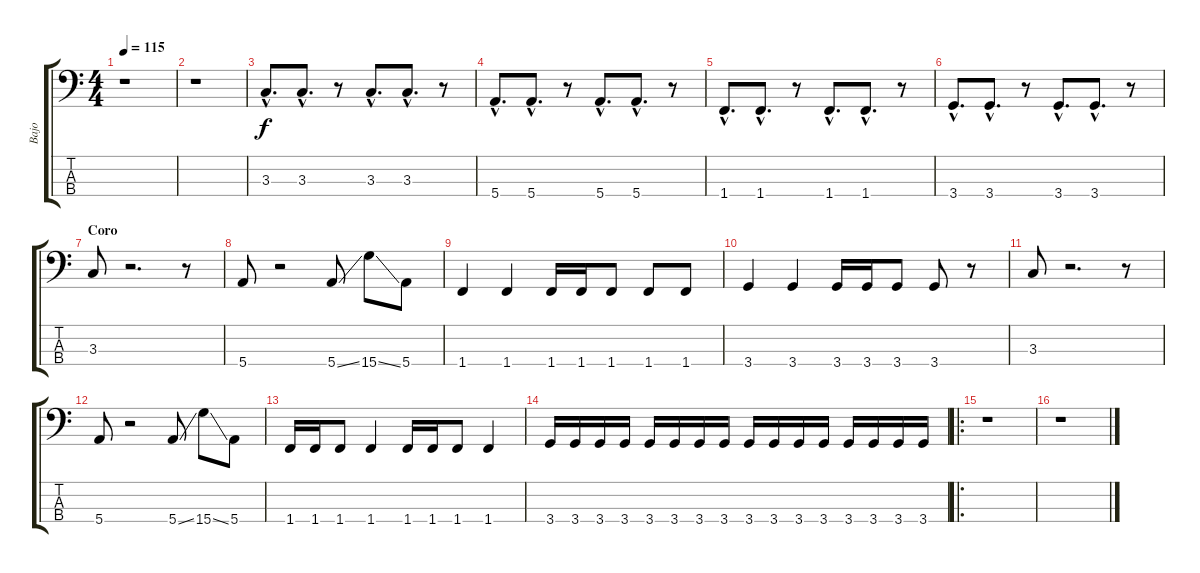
\track ("Bajo" "Bajo") {instrument electricbasspick}
\staff {score tabs}
\tuning (G2 D2 A1 E1) {hide}
\ts (4 4)
\tempo 115
\clef f4
\ks c
r.1{dy f} |
r.1 |
3.3{hac}.8{d} 3.3{hac}.8{d} r.8 3.3{hac}.8{d} 3.3{hac}.8{d} r.8 |
5.4{hac}.8{d} 5.4{hac}.8{d} r.8 5.4{hac}.8{d} 5.4{hac}.8{d} r.8 |
1.4{hac}.8{d} 1.4{hac}.8{d} r.8 1.4{hac}.8{d} 1.4{hac}.8{d} r.8 |
3.4{hac}.8{d} 3.4{hac}.8{d} r.8 3.4{hac}.8{d} 3.4{hac}.8{d} r.8 |
\section ("" "Coro")
3.3.8 r.2{d} r.8 |
5.4.8 r.2 5.4{ss}.8 15.4{ss}.8 5.4.8 |
1.4.4 1.4.4 1.4.16 1.4.16 1.4.8 1.4.8 1.4.8 |
3.4.4 3.4.4 3.4.16 3.4.16 3.4.8 3.4.8 r.8 |
3.3.8 r.2{d} r.8 |
5.4.8 r.2 5.4{ss}.8 15.4{ss}.8 5.4.8 |
1.4.16 1.4.16 1.4.8 1.4.4 1.4.16 1.4.16 1.4.8 1.4.4 |
3.4.16 3.4.16 3.4.16 3.4.16 3.4.16 3.4.16 3.4.16 3.4.16 3.4.16 3.4.16 3.4.16 3.4.16 3.4.16 3.4.16 3.4.16 3.4.16 |
\ro
r.1 |
r.1
